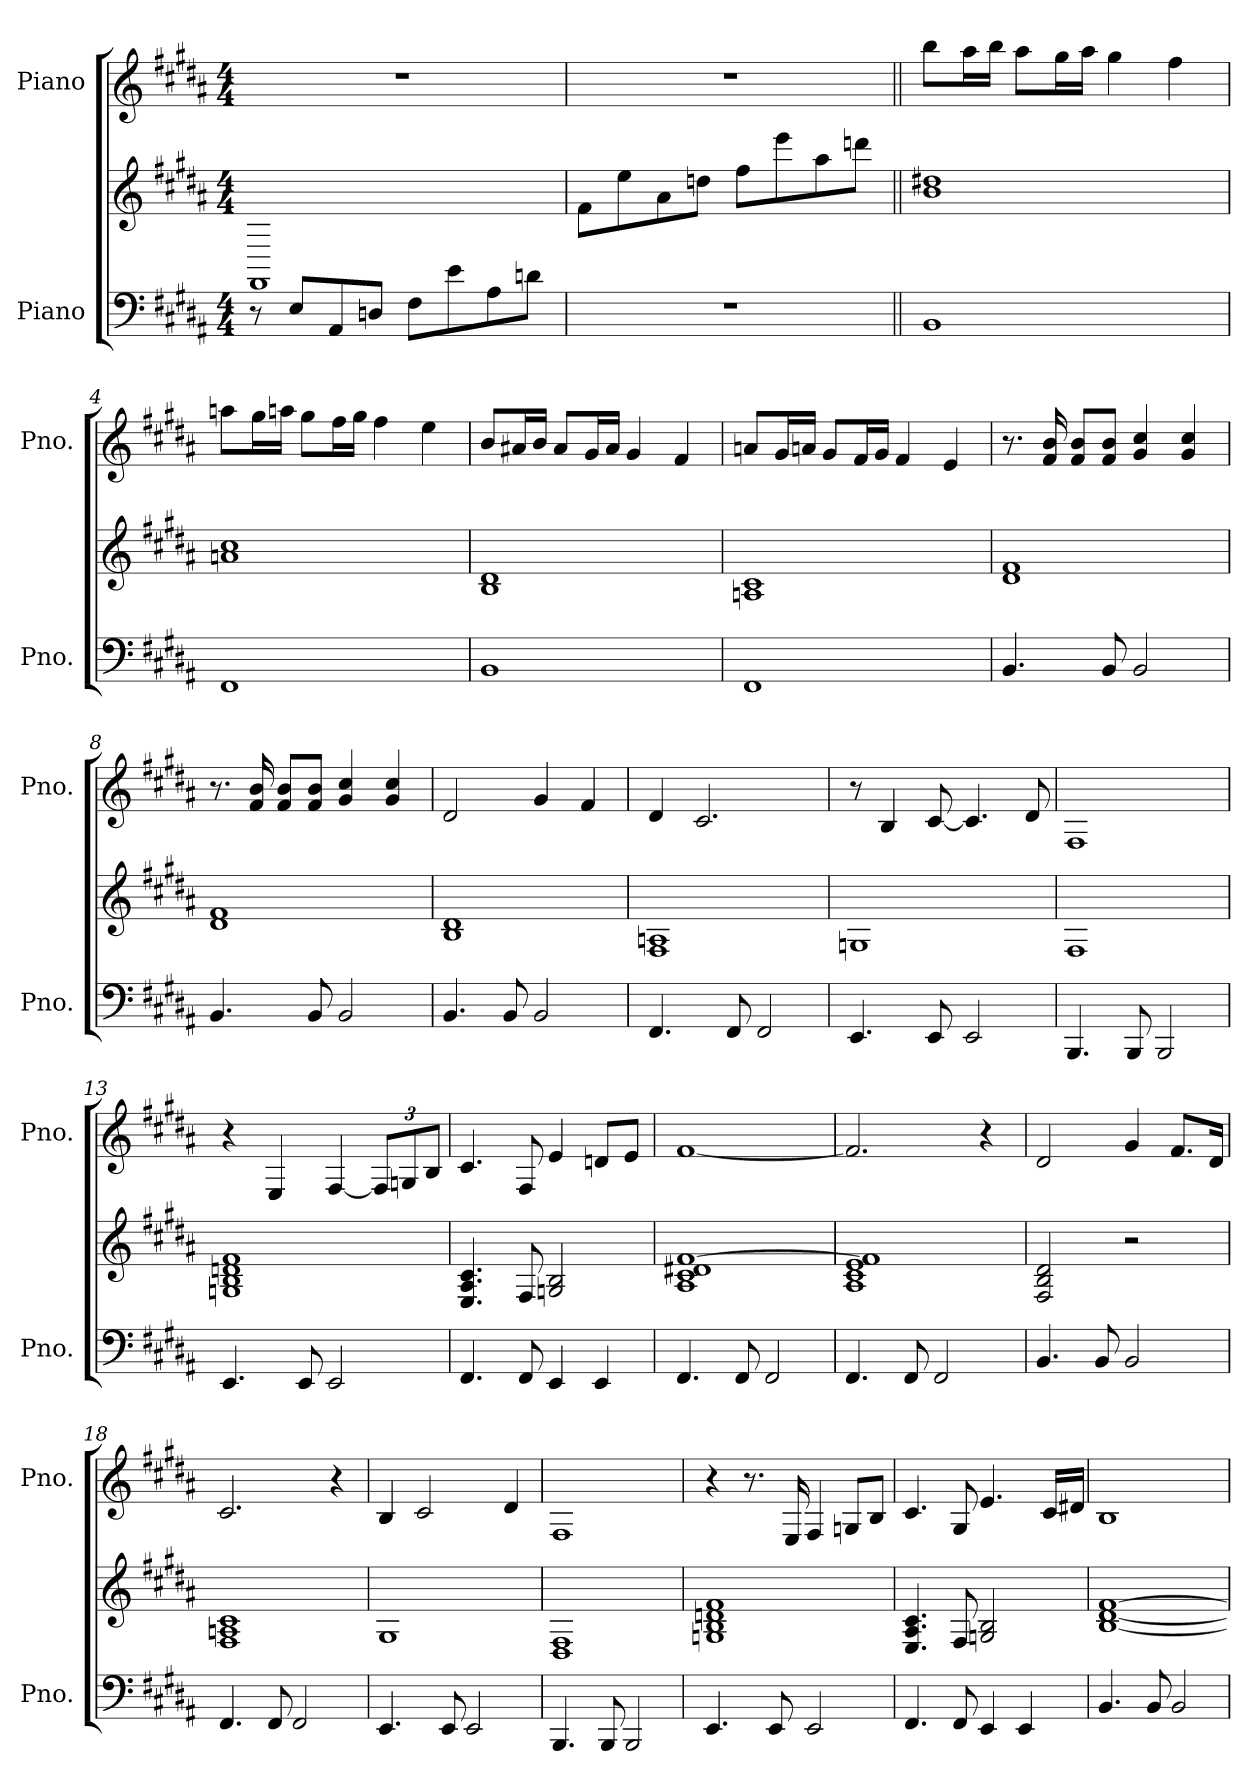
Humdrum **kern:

**kern	**kern	**kern
*part2	*part2	*part1
*staff3	*staff2	*staff1
*I"Piano	*	*I"Piano
*I'Pno.	*	*I'Pno.
*clefF4	*clefG2	*clefG2
*k[f#c#g#d#a#]	*k[f#c#g#d#a#]	*k[f#c#g#d#a#]
*M4/4	*M4/4	*M4/4
*MM84	*MM84	*MM84
=1	=1	=1
8r	1FF#	1r
8E/L	.	.
8AA#/	.	.
8Dn/J	.	.
8F#\L	.	.
8e\	.	.
8A#\	.	.
8dn\J	.	.
=2	=2	=2
1r	8f#\L	1r
.	8ee\	.
.	8a#\	.
.	8ddn\J	.
.	8ff#\L	.
.	8eee\	.
.	8aa#\	.
.	8dddn\J	.
=3||	=3||	=3||
1BB	1b 1dd#X	8bb\L
.	.	16aa#\L
.	.	16bb\JJ
.	.	8aa#\L
.	.	16gg#\L
.	.	16aa#\JJ
.	.	4gg#\
.	.	4ff#\
=4	=4	=4
1FF#	1an 1cc#	8aan\L
.	.	16gg#\L
.	.	16aan\JJ
.	.	8gg#\L
.	.	16ff#\L
.	.	16gg#\JJ
.	.	4ff#\
.	.	4ee\
!!LO:LB:g=z
=5	=5	=5
1BB	1B 1d#	8b/L
.	.	16a#X/L
.	.	16b/JJ
.	.	8a#/L
.	.	16g#/L
.	.	16a#/JJ
.	.	4g#/
.	.	4f#/
=6	=6	=6
1FF#	1An 1c#	8an/L
.	.	16g#/L
.	.	16an/JJ
.	.	8g#/L
.	.	16f#/L
.	.	16g#/JJ
.	.	4f#/
.	.	4e/
=7	=7	=7
4.BB/	1d# 1f#	8.r
.	.	16f#/ 16b/
.	.	8f#/ 8b/L
8BB/	.	8f#/ 8b/J
2BB/	.	4g#/ 4cc#/
.	.	4g#/ 4cc#/
=8	=8	=8
4.BB/	1d# 1f#	8.r
.	.	16f#/ 16b/
.	.	8f#/ 8b/L
8BB/	.	8f#/ 8b/J
2BB/	.	4g#/ 4cc#/
.	.	4g#/ 4cc#/
=9	=9	=9
4.BB/	1B 1d#	2d#/
8BB/	.	.
2BB/	.	4g#/
.	.	4f#/
!!LO:LB:g=z
=10	=10	=10
4.FF#/	1F# 1An	4d#/
.	.	2.c#/
8FF#/	.	.
2FF#/	.	.
=11	=11	=11
4.EE/	1Gn	8r
.	.	4B/
8EE/	.	[8c#/
2EE/	.	4.c#/]
.	.	8d#/
=12	=12	=12
4.BBB/	1F#	1F#
8BBB/	.	.
2BBB/	.	.
=13	=13	=13
4.EE/	1Gn 1B 1dn 1f#	4r
.	.	4E/
8EE/	.	.
2EE/	.	[4F#/
*	*	*Xbrackettup
.	.	12F#/L]
.	.	12Gn/
.	.	12B/J
=14	=14	=14
4.FF#/	4.E/ 4.A#/ 4.c#/	4.c#/
8FF#/	8F#/	8F#/
4EE/	2Gn/ 2B/	4e/
4EE/	.	8dn/L
.	.	8e/J
!!LO:LB:g=z
=15	=15	=15
4.FF#/	1A# 1c# 1d#X [1f#	[1f#
8FF#/	.	.
2FF#/	.	.
=16	=16	=16
4.FF#/	1A# 1c# 1e 1f#]	2.f#/]
8FF#/	.	.
2FF#/	.	.
.	.	4r
=17	=17	=17
4.BB/	2F#/ 2B/ 2d#/	2d#/
8BB/	.	.
2BB/	2r	4g#/
.	.	8.f#/L
.	.	16d#/Jk
=18	=18	=18
4.FF#/	1F# 1An 1c#	2.c#/
8FF#/	.	.
2FF#/	.	.
.	.	4r
=19	=19	=19
4.EE/	1G#	4B/
.	.	2c#/
8EE/	.	.
2EE/	.	.
.	.	4d#/
=20	=20	=20
4.BBB/	1D# 1F#	1F#
8BBB/	.	.
2BBB/	.	.
!!LO:PB:g=z
=21	=21	=21
4.EE/	1Gn 1B 1dn 1f#	4r
.	.	8.r
8EE/	.	.
.	.	16E/
2EE/	.	4F#/
.	.	8Gn/L
.	.	8B/J
=22	=22	=22
4.FF#/	4.E/ 4.A#/ 4.c#/	4.c#/
8FF#/	8F#/	8G#/
4EE/	2Gn/ 2B/	4.e/
4EE/	.	.
.	.	16c#/LL
.	.	16d#X/JJ
=23	=23	=23
4.BB/	[1B [1d# [1f#	1B
8BB/	.	.
2BB/	.	.
=	=	=
*-	*-	*-
